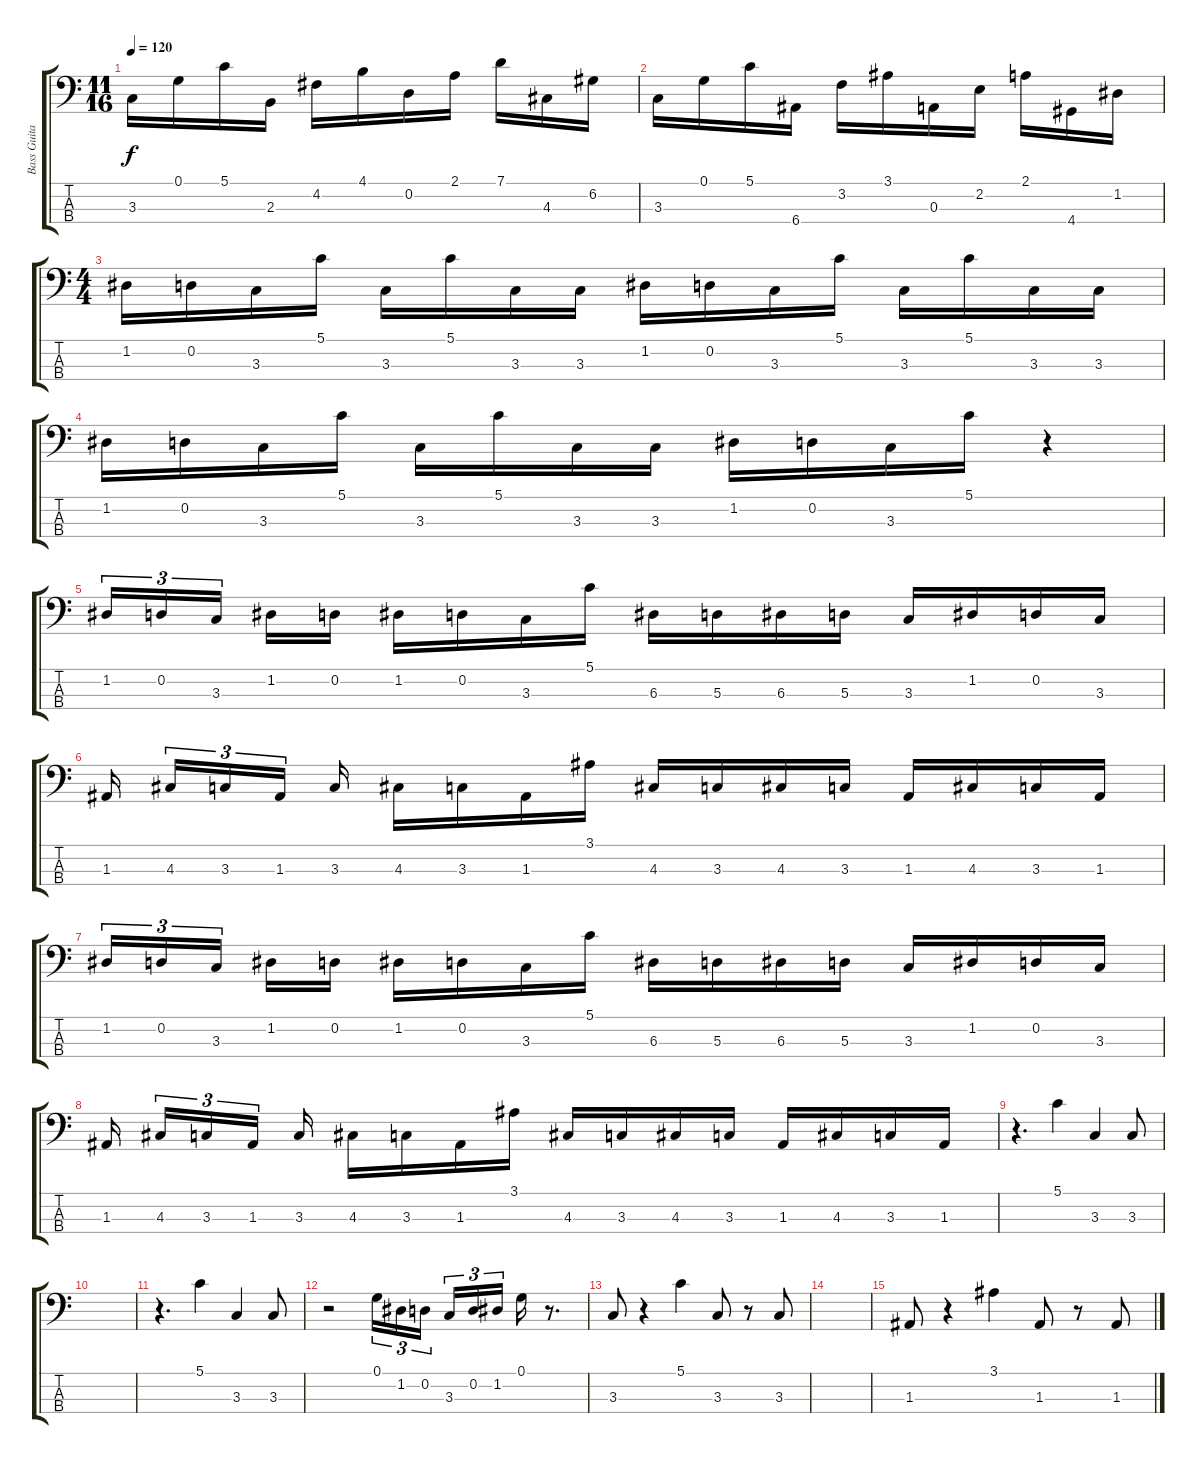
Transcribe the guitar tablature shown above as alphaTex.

\track ("Bass Guitar" "Bass Guita") {instrument acousticbass}
\staff {score tabs}
\tuning (G2 D2 A1 E1) {hide}
\ts (11 16)
\tempo 120
\clef f4
\ks c
3.3.16{dy f} 0.1.16 5.1.16 2.3.16 4.2.16 4.1.16 0.2.16 2.1.16 7.1.16 4.3.16 6.2.16 |
3.3.16 0.1.16 5.1.16 6.4.16 3.2.16 3.1.16 0.3.16 2.2.16 2.1.16 4.4.16 1.2.16 |
\ts (4 4)
1.2.16 0.2.16 3.3.16 5.1.16 3.3.16 5.1.16 3.3.16 3.3.16 1.2.16 0.2.16 3.3.16 5.1.16 3.3.16 5.1.16 3.3.16 3.3.16 |
1.2.16 0.2.16 3.3.16 5.1.16 3.3.16 5.1.16 3.3.16 3.3.16 1.2.16 0.2.16 3.3.16 5.1.16 r.4 |
1.2.16{tu (3 2)} 0.2.16{tu (3 2)} 3.3.16{tu (3 2) beam splitsecondary} 1.2.16 0.2.16 1.2.16 0.2.16 3.3.16 5.1.16 6.3.16 5.3.16 6.3.16 5.3.16 3.3.16 1.2.16 0.2.16 3.3.16 |
1.3.16{beam splitsecondary} 4.3.16{tu (3 2)} 3.3.16{tu (3 2)} 1.3.16{tu (3 2) beam splitsecondary} 3.3.16 4.3.16 3.3.16 1.3.16 3.1.16 4.3.16 3.3.16 4.3.16 3.3.16 1.3.16 4.3.16 3.3.16 1.3.16 |
1.2.16{tu (3 2)} 0.2.16{tu (3 2)} 3.3.16{tu (3 2) beam splitsecondary} 1.2.16 0.2.16 1.2.16 0.2.16 3.3.16 5.1.16 6.3.16 5.3.16 6.3.16 5.3.16 3.3.16 1.2.16 0.2.16 3.3.16 |
1.3.16{beam splitsecondary} 4.3.16{tu (3 2)} 3.3.16{tu (3 2)} 1.3.16{tu (3 2) beam splitsecondary} 3.3.16 4.3.16 3.3.16 1.3.16 3.1.16 4.3.16 3.3.16 4.3.16 3.3.16 1.3.16 4.3.16 3.3.16 1.3.16 |
r.4{d} 5.1.4 3.3.4 3.3.8 |
|
r.4{d} 5.1.4 3.3.4 3.3.8 |
r.2 0.1.16{tu (3 2)} 1.2.16{tu (3 2)} 0.2.16{tu (3 2) beam splitsecondary} 3.3.16{tu (3 2)} 0.2.16{tu (3 2)} 1.2.16{tu (3 2)} 0.1.16 r.8{d} |
3.3.8 r.4 5.1.4 3.3.8 r.8 3.3.8 |
|
1.3.8 r.4 3.1.4 1.3.8 r.8 1.3.8
